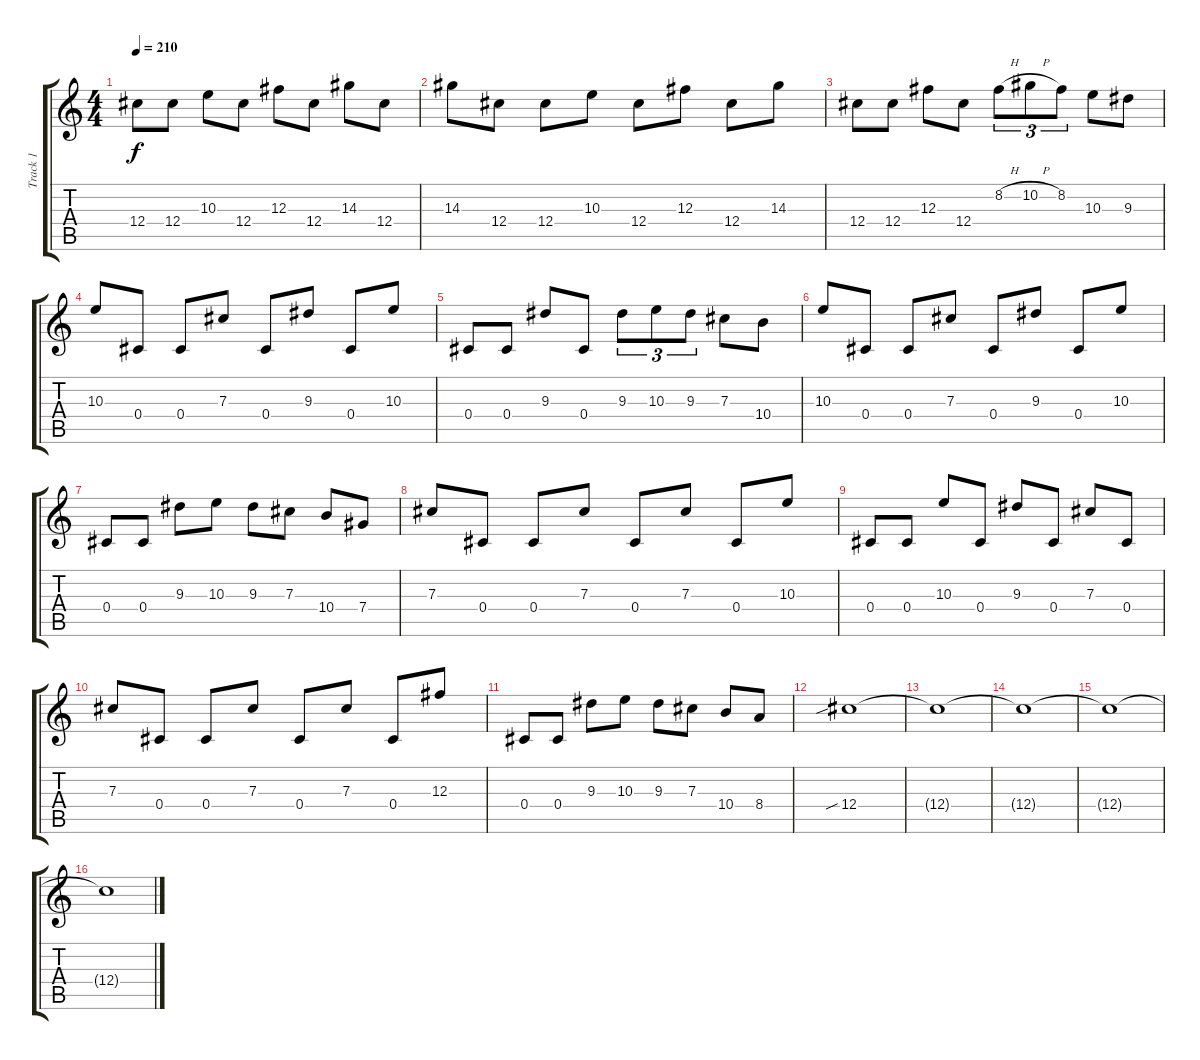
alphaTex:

\track ("Track 1" "Track 1") {instrument distortionguitar}
\staff {score tabs}
\tuning (Eb4 Bb3 Gb3 Db3 Ab2 Db2) {hide}
\ts (4 4)
\tempo 210
\clef g2
\ks c
12.4.8{dy f} 12.4.8 10.3.8 12.4.8 12.3.8 12.4.8 14.3.8 12.4.8 |
14.3.8 12.4.8 12.4.8 10.3.8 12.4.8 12.3.8 12.4.8 14.3.8 |
12.4.8 12.4.8 12.3.8 12.4.8 8.2{h}.8{tu (3 2)} 10.2{h}.8{tu (3 2)} 8.2.8{tu (3 2)} 10.3.8 9.3.8 |
10.3.8 0.4.8 0.4.8 7.3.8 0.4.8 9.3.8 0.4.8 10.3.8 |
0.4.8 0.4.8 9.3.8 0.4.8 9.3.8{tu (3 2)} 10.3.8{tu (3 2)} 9.3.8{tu (3 2)} 7.3.8 10.4.8 |
10.3.8 0.4.8 0.4.8 7.3.8 0.4.8 9.3.8 0.4.8 10.3.8 |
0.4.8 0.4.8 9.3.8 10.3.8 9.3.8 7.3.8 10.4.8 7.4.8 |
7.3.8 0.4.8 0.4.8 7.3.8 0.4.8 7.3.8 0.4.8 10.3.8 |
0.4.8 0.4.8 10.3.8 0.4.8 9.3.8 0.4.8 7.3.8 0.4.8 |
7.3.8 0.4.8 0.4.8 7.3.8 0.4.8 7.3.8 0.4.8 12.3.8 |
0.4.8 0.4.8 9.3.8 10.3.8 9.3.8 7.3.8 10.4.8 8.4.8 |
12.4{sib}.1 |
12.4{t}.1 |
12.4{t}.1 |
12.4{t}.1 |
12.4{t}.1
